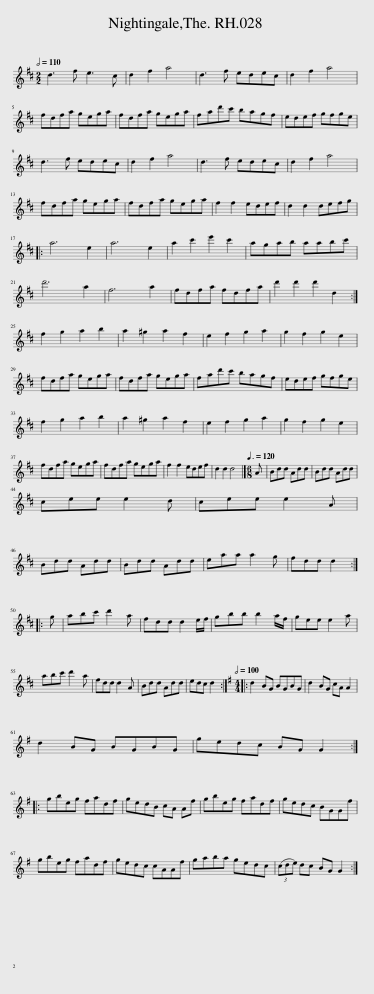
X:1
L:1/8
Q:1/2=110
M:2/2
I:linebreak $
K:D
V:1 treble
V:1
 d3 f e3 c | d2 f2 a4 | d3 f edec | d2 f2 a4 |$ fdfa gega | %5
 fdfa gega | fad'c' bagf | edef gfge |$ d3 f edec | d2 f2 a4 | %10
 d3 f edec | d2 f2 a4 |$ fdfa gega | fdfa gega | f2 f2 edef | %15
 d2 d2 defg |:$ a6 e2 | a6 e2 | a2 c'2 e'2 c'2 | agab aabc' |$ %20
 d'6 a2 | f6 a2 | fdfa fdfa | d'2 d'2 d'2 d2 :|$ f2 g2 a2 b2 | %25
 a2 ^g2 a2 f2 | e2 f2 g2 a2 | g2 f2 g2 e2 |$ fdfa gega | fdfa gega | %30
 fad'c' bagf | edef gfge |$ f2 g2 a2 b2 | a2 ^g2 a2 f2 | e2 f2 g2 a2 | %35
 g2 f2 g2 e2 |$ fdfa gega | fdfa gega | f2 f2 edef | d2 d2 d4 |] %40
[M:6/8][Q:3/8=120] A | Bdd Add | Bdd Add |$ cee e2 d | cee e2 A |$ %45
 Bdd Add | Bdd Add | eaa a2 g | fdd d2 ::$ g | %50
 abc' d'2 a | fdd d2 e/f/ | gbb b2 a/f/ | gee e2 a |$ abc' d'2 a | %55
 fdd d2 A | Bdd Add | edc d2 ::[K:G][M:4/4][Q:1/2=100] d2 BG BGBG | d2 BG cA A2 |$ %60
 d2 BG BGBG | gedc BG G2 ::$ gbeg fadf | gedB cA Af | gbeg fadf | %65
 gedc BGGf |$ gbeg fadf | gedc cAAf | gaba gedc | (3(cde) dc BG G2 :| %70
